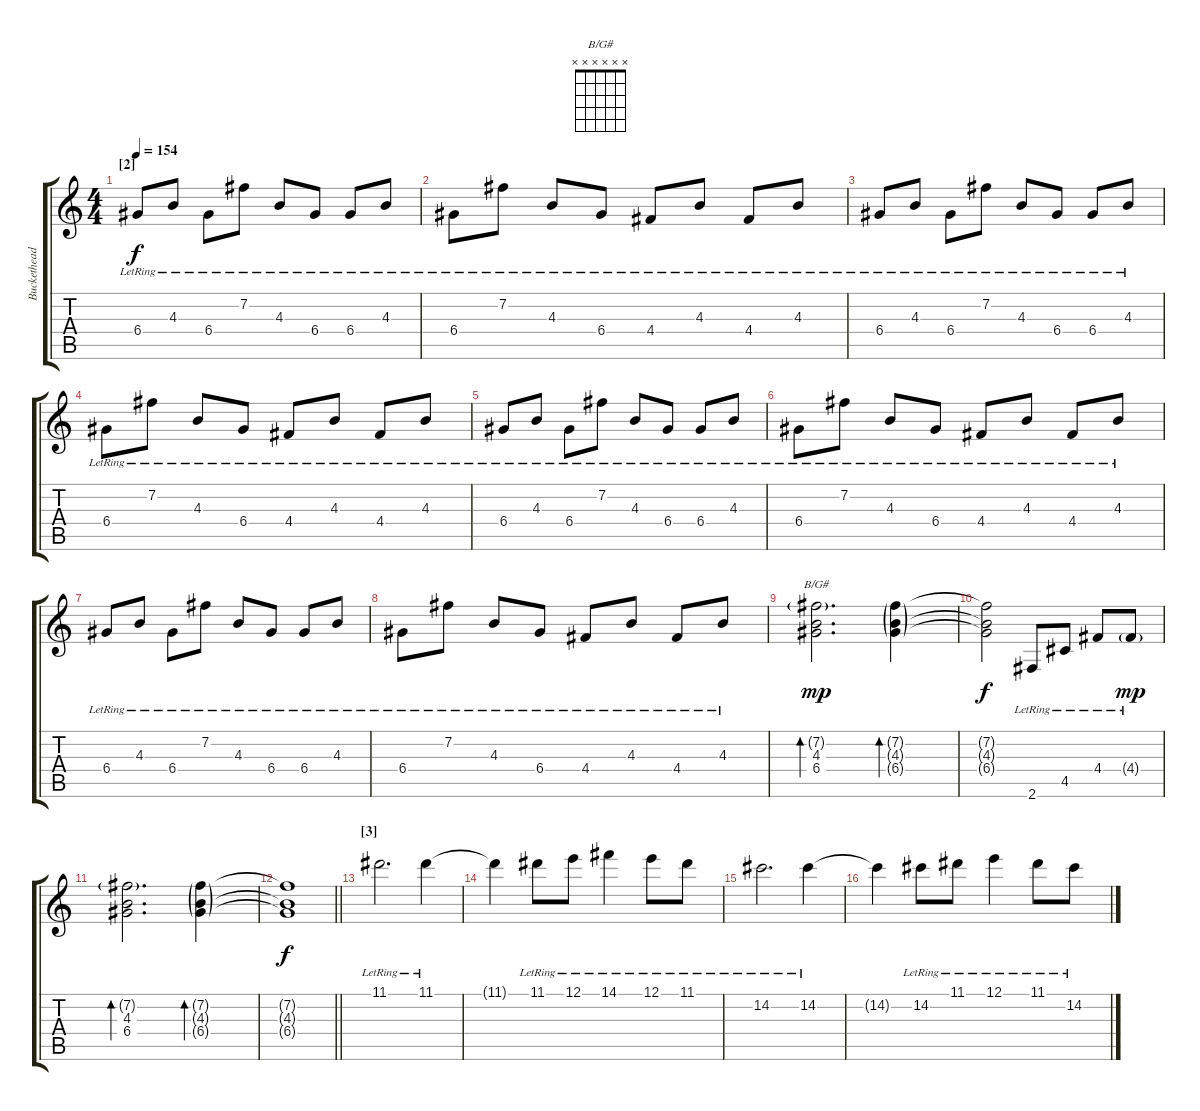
\track ("Buckethead" "Buckethead") {instrument acousticguitarnylon}
\staff {score tabs}
\tuning (E4 B3 G3 D3 A2 E2) {hide}
\chord ("B/G#" x x x x x x)
\ts (4 4)
\section ("" "[2]")
\tempo 154
\clef g2
\ks c
6.4{lr}.8{dy f} 4.3{lr}.8 6.4{lr}.8 7.2{lr}.8 4.3{lr}.8 6.4{lr}.8 6.4{lr}.8 4.3{lr}.8 |
6.4{lr}.8 7.2{lr}.8 4.3{lr}.8 6.4{lr}.8 4.4{lr}.8 4.3{lr}.8 4.4{lr}.8 4.3{lr}.8 |
6.4{lr}.8 4.3{lr}.8 6.4{lr}.8 7.2{lr}.8 4.3{lr}.8 6.4{lr}.8 6.4{lr}.8 4.3{lr}.8 |
6.4{lr}.8 7.2{lr}.8 4.3{lr}.8 6.4{lr}.8 4.4{lr}.8 4.3{lr}.8 4.4{lr}.8 4.3{lr}.8 |
6.4{lr}.8 4.3{lr}.8 6.4{lr}.8 7.2{lr}.8 4.3{lr}.8 6.4{lr}.8 6.4{lr}.8 4.3{lr}.8 |
6.4{lr}.8 7.2{lr}.8 4.3{lr}.8 6.4{lr}.8 4.4{lr}.8 4.3{lr}.8 4.4{lr}.8 4.3{lr}.8 |
6.4{lr}.8 4.3{lr}.8 6.4{lr}.8 7.2{lr}.8 4.3{lr}.8 6.4{lr}.8 6.4{lr}.8 4.3{lr}.8 |
6.4{lr}.8 7.2{lr}.8 4.3{lr}.8 6.4{lr}.8 4.4{lr}.8 4.3{lr}.8 4.4{lr}.8 4.3{lr}.8 |
(7.2{g} 4.3 6.4).2{d bd 120 ch "B/G#" dy mp} (7.2{g} 4.3{g} 6.4{g}).4{bd 120} |
(7.2{t} 4.3{t} 6.4{t}).2{dy f} 2.6{lr}.8 4.5{lr}.8 4.4{lr}.8 4.4{g lr}.8{dy mp} |
(7.2{g} 4.3 6.4).2{d bd 120} (7.2{g} 4.3{g} 6.4{g}).4{bd 120} |
\barLineRight lightlight
(7.2{t} 4.3{t} 6.4{t}).1{dy f} |
\section ("" "[3]")
11.1{lr}.2{d} 11.1{lr}.4 |
11.1{t}.4 11.1{lr}.8 12.1{lr}.8 14.1{lr}.4 12.1{lr}.8 11.1{lr}.8 |
14.2{lr}.2{d} 14.2{lr}.4 |
14.2{t}.4 14.2{lr}.8 11.1{lr}.8 12.1{lr}.4 11.1{lr}.8 14.2{lr}.8
